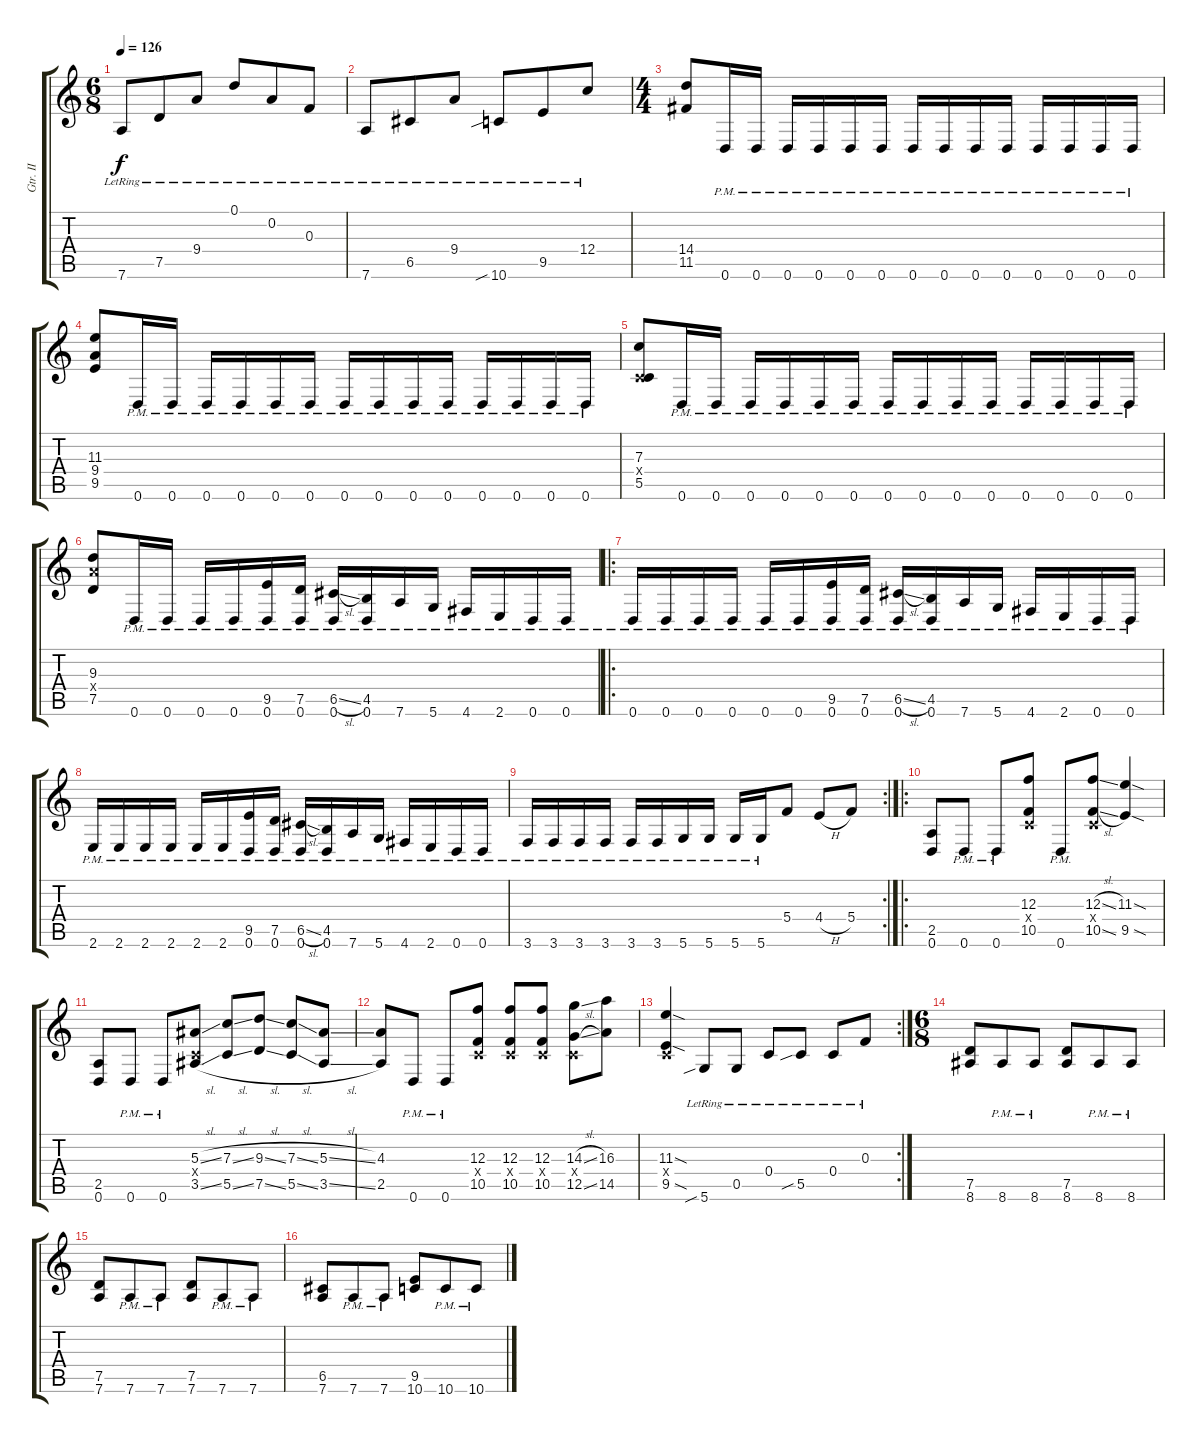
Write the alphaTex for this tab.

\track ("Gtr. II" "Gtr. II") {instrument overdrivenguitar}
\staff {score tabs}
\tuning (D4 A3 F3 C3 G2 D2) {hide}
\ts (6 8)
\tempo 126
\clef g2
\ks c
7.6{lr}.8{dy f} 7.5{lr}.8 9.4{lr}.8 0.1{lr}.8 0.2{lr}.8 0.3{lr}.8 |
7.6{lr}.8 6.5{lr}.8 9.4{lr}.8 10.6{sib lr}.8 9.5{lr}.8 12.4{lr}.8 |
\ts (4 4)
(14.4 11.5).8 0.6{pm}.16 0.6{pm}.16 0.6{pm}.16 0.6{pm}.16 0.6{pm}.16 0.6{pm}.16 0.6{pm}.16 0.6{pm}.16 0.6{pm}.16 0.6{pm}.16 0.6{pm}.16 0.6{pm}.16 0.6{pm}.16 0.6{pm}.16 |
(11.3 9.4 9.5).8 0.6{pm}.16 0.6{pm}.16 0.6{pm}.16 0.6{pm}.16 0.6{pm}.16 0.6{pm}.16 0.6{pm}.16 0.6{pm}.16 0.6{pm}.16 0.6{pm}.16 0.6{pm}.16 0.6{pm}.16 0.6{pm}.16 0.6{pm}.16 |
(7.3 0.4{x} 5.5).8 0.6{pm}.16 0.6{pm}.16 0.6{pm}.16 0.6{pm}.16 0.6{pm}.16 0.6{pm}.16 0.6{pm}.16 0.6{pm}.16 0.6{pm}.16 0.6{pm}.16 0.6{pm}.16 0.6{pm}.16 0.6{pm}.16 0.6{pm}.16 |
(9.3 9.4{x} 7.5).8 0.6{pm}.16 0.6{pm}.16 0.6{pm}.16 0.6{pm}.16 (9.5 0.6{pm}).16 (7.5 0.6{pm}).16 (6.5{sl} 0.6{pm}).16 (4.5 0.6{pm}).16 7.6{pm}.16 5.6{pm}.16 4.6{pm}.16 2.6{pm}.16 0.6{pm}.16 0.6{pm}.16 |
\ro
0.6{pm}.16 0.6{pm}.16 0.6{pm}.16 0.6{pm}.16 0.6{pm}.16 0.6{pm}.16 (9.5 0.6{pm}).16 (7.5 0.6{pm}).16 (6.5{sl} 0.6{pm}).16 (4.5 0.6{pm}).16 7.6{pm}.16 5.6{pm}.16 4.6{pm}.16 2.6{pm}.16 0.6{pm}.16 0.6{pm}.16 |
2.6{pm}.16 2.6{pm}.16 2.6{pm}.16 2.6{pm}.16 2.6{pm}.16 2.6{pm}.16 (9.5 0.6{pm}).16 (7.5 0.6{pm}).16 (6.5{sl} 0.6{pm}).16 (4.5 0.6{pm}).16 7.6{pm}.16 5.6{pm}.16 4.6{pm}.16 2.6{pm}.16 0.6{pm}.16 0.6{pm}.16 |
\rc 2
3.6{pm}.16 3.6{pm}.16 3.6{pm}.16 3.6{pm}.16 3.6{pm}.16 3.6{pm}.16 5.6{pm}.16 5.6{pm}.16 5.6{pm}.16 5.6{pm}.16 5.4.8 4.4{h}.8 5.4.8 |
\ro
(2.5 0.6).8 0.6{pm}.8 0.6{pm}.8 (12.3 0.4{x} 10.5).8 0.6{pm}.8 (12.3{sl} 0.4{x} 10.5{sl}).8 (11.3{sod} 9.5{sod}).4 |
(2.5 0.6).8 0.6{pm}.8 0.6{pm}.8 (5.3{sl} 0.4{x} 3.5{sl}).8 (7.3{sl} 5.5{sl}).8 (9.3{sl} 7.5{sl}).8 (7.3{sl} 5.5{sl}).8 (5.3{sl} 3.5{sl}).8 |
(4.3 2.5).8 0.6{pm}.8 0.6{pm}.8 (12.3 0.4{x} 10.5).8 (12.3 0.4{x} 10.5).8 (12.3 0.4{x} 10.5).8 (14.3{sl} 0.4{x} 12.5{sl}).8 (16.3 14.5).8 |
\rc 2
(11.3{sod} 0.4{x} 9.5{sod}).4 5.6{sib lr}.8 0.5{lr}.8 0.4{lr}.8 5.5{sib lr}.8 0.4{lr}.8 0.3{lr}.8 |
\ts (6 8)
(7.5 8.6).8 8.6{pm}.8 8.6{pm}.8 (7.5 8.6).8 8.6{pm}.8 8.6{pm}.8 |
(7.5 7.6).8 7.6{pm}.8 7.6{pm}.8 (7.5 7.6).8 7.6{pm}.8 7.6{pm}.8 |
(6.5 7.6).8 7.6{pm}.8 7.6{pm}.8 (9.5 10.6).8 10.6{pm}.8 10.6{pm}.8
